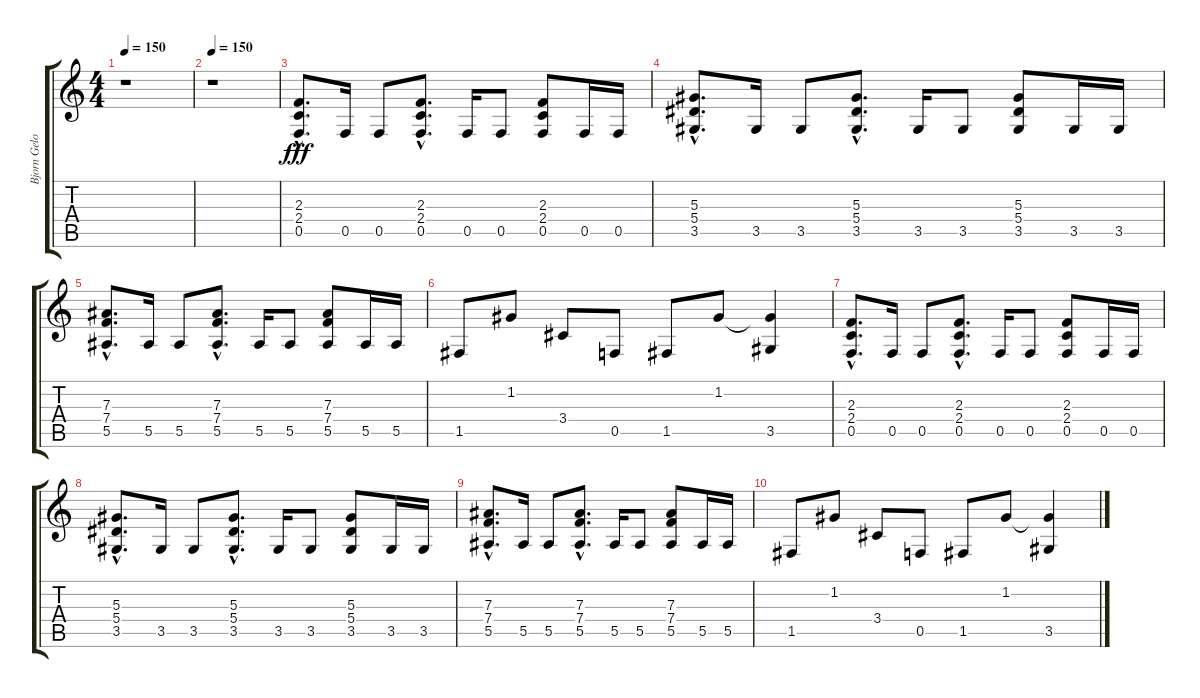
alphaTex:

\track ("Bjorn Gelotte-Gtr." "Bjorn Gelo") {instrument distortionguitar}
\staff {score tabs}
\tuning (C4 G3 Eb3 Bb2 F2 C2) {hide}
\ts (4 4)
\tempo 150
\clef g2
\ks c
r.1{dy fff} |
\tempo 150
r.1 |
(2.3{hac} 2.4{hac} 0.5{hac}).8{d balance 8} 0.5.16 0.5.8 (2.3{hac} 2.4{hac} 0.5{hac}).8{d} 0.5.16 0.5.8 (2.3 2.4 0.5).8 0.5.16 0.5.16 |
(5.3{hac} 5.4{hac} 3.5{hac}).8{d} 3.5.16 3.5.8 (5.3{hac} 5.4{hac} 3.5{hac}).8{d} 3.5.16 3.5.8 (5.3 5.4 3.5).8 3.5.16 3.5.16 |
(7.3{hac} 7.4{hac} 5.5{hac}).8{d} 5.5.16 5.5.8 (7.3{hac} 7.4{hac} 5.5{hac}).8{d} 5.5.16 5.5.8 (7.3 7.4 5.5).8 5.5.16 5.5.16 |
1.5.8 1.2.8 3.4.8 0.5.8 1.5.8 1.2.8 (1.2{t} 3.5).4 |
(2.3{hac} 2.4{hac} 0.5{hac}).8{d} 0.5.16 0.5.8 (2.3{hac} 2.4{hac} 0.5{hac}).8{d} 0.5.16 0.5.8 (2.3 2.4 0.5).8 0.5.16 0.5.16 |
(5.3{hac} 5.4{hac} 3.5{hac}).8{d} 3.5.16 3.5.8 (5.3{hac} 5.4{hac} 3.5{hac}).8{d} 3.5.16 3.5.8 (5.3 5.4 3.5).8 3.5.16 3.5.16 |
(7.3{hac} 7.4{hac} 5.5{hac}).8{d} 5.5.16 5.5.8 (7.3{hac} 7.4{hac} 5.5{hac}).8{d} 5.5.16 5.5.8 (7.3 7.4 5.5).8 5.5.16 5.5.16 |
1.5.8 1.2.8 3.4.8 0.5.8 1.5.8 1.2.8 (1.2{t} 3.5).4
